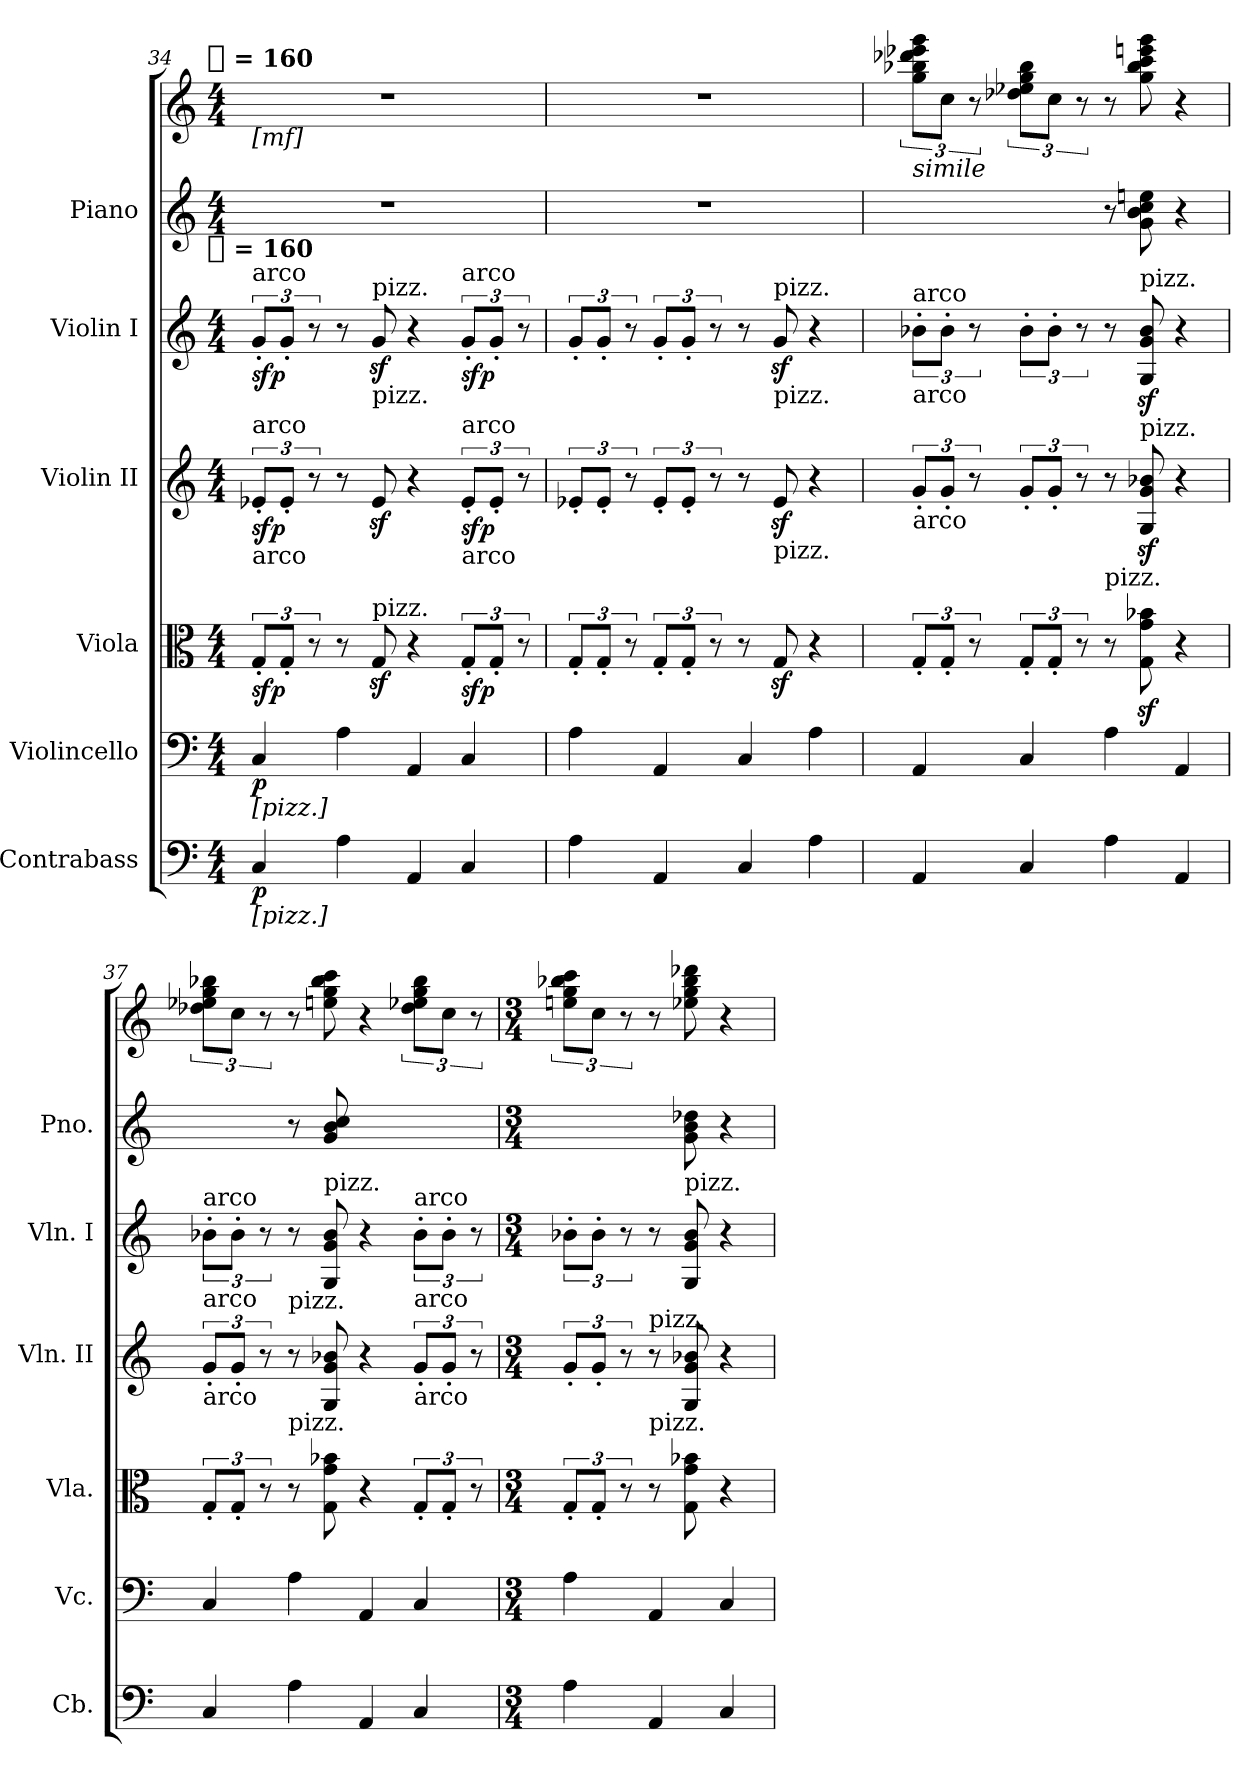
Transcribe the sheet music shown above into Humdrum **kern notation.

**kern	**dynam	**kern	**dynam	**kern	**dynam	**kern	**dynam	**kern	**dynam	**kern	**kern
*part6	*part6	*part5	*part5	*part4	*part4	*part3	*part3	*part2	*part2	*part1	*part1
*staff7	*staff7	*staff6	*staff6	*staff5	*staff5	*staff4	*staff4	*staff3	*staff3	*staff2	*staff1
*I"Contrabass	*	*I"Violincello	*	*I"Viola	*	*I"Violin II	*	*I"Violin I	*	*I"Piano	*
*I'Cb.	*	*I'Vc.	*	*I'Vla.	*	*I'Vln. II	*	*I'Vln. I	*	*I'Pno.	*
*clefF4	*	*clefF4	*	*clefC3	*	*clefG2	*	*clefG2	*	*clefG2	*clefG2
*k[]	*	*k[]	*	*k[]	*	*k[]	*	*k[]	*	*k[]	*k[]
*C:	*	*C:	*	*C:	*	*C:	*	*C:	*	*C:	*C:
!!LO:TX:omd:t=[quarter] = 160
*M4/4	*	*M4/4	*	*M4/4	*	*M4/4	*	*M4/4	*	*M4/4	*M4/4
*MM160	*	*MM160	*	*MM160	*	*MM160	*	*MM160	*	*MM160	*MM160
=34	=34	=34	=34	=34	=34	=34	=34	=34	=34	=34	=34
!	!	!	!	!	!	!	!	!	!	!	!LO:TX:b:t=[mf]
!	!	!	!	!	!	!	!	!LO:TX:a:t=arco	!	!	!
!	!	!	!	!	!	!	!	!LO:TX:t=[quarter] = 160	!	!	!
!	!	!	!	!	!	!LO:TX:a:t=arco	!	!	!	!	!
!	!	!	!	!	!	!LO:TX:b:t=arco	!	!	!	!	!
!	!	!LO:TX:b:t=[pizz.]	!	!	!	!	!	!	!	!	!
!LO:TX:b:t=[pizz.]	!	!	!	!	!	!	!	!	!	!	!
4C	p	4C	p	12G'L	sfp	12e-X'L	sfp	12g'L	sfp	1r	1r
.	.	.	.	12G'J	.	12e-'J	.	12g'J	.	.	.
.	.	.	.	12r	.	12r	.	12r	.	.	.
4A	.	4A	.	8r	.	8r	.	8r	.	.	.
!	!	!	!	!	!	!	!	!LO:TX:b:t=pizz.	!	!	!
!	!	!	!	!	!	!	!	!LO:TX:a:t=pizz.	!	!	!
!	!	!	!	!LO:TX:a:t=pizz.	!	!	!	!	!	!	!
.	.	.	.	8Gz	.	8e-z	.	8gz	.	.	.
4AA	.	4AA	.	4r	.	4r	.	4r	.	.	.
!	!	!	!	!	!	!	!	!LO:TX:a:t=arco	!	!	!
!	!	!	!	!	!	!LO:TX:b:t=arco	!	!	!	!	!
!	!	!	!	!	!	!LO:TX:a:t=arco	!	!	!	!	!
4C	.	4C	.	12G'L	sfp	12e-'L	sfp	12g'L	sfp	.	.
.	.	.	.	12G'J	.	12e-'J	.	12g'J	.	.	.
.	.	.	.	12r	.	12r	.	12r	.	.	.
=35	=35	=35	=35	=35	=35	=35	=35	=35	=35	=35	=35
4A	.	4A	.	12G'L	.	12e-X'L	.	12g'L	.	1r	1r
.	.	.	.	12G'J	.	12e-'J	.	12g'J	.	.	.
.	.	.	.	12r	.	12r	.	12r	.	.	.
4AA	.	4AA	.	12G'L	.	12e-'L	.	12g'L	.	.	.
.	.	.	.	12G'J	.	12e-'J	.	12g'J	.	.	.
.	.	.	.	12r	.	12r	.	12r	.	.	.
4C	.	4C	.	8r	.	8r	.	8r	.	.	.
!	!	!	!	!	!	!	!	!LO:TX:b:t=pizz.	!	!	!
!	!	!	!	!	!	!	!	!LO:TX:a:t=pizz.	!	!	!
!	!	!	!	!	!	!LO:TX:b:t=pizz.	!	!	!	!	!
.	.	.	.	8Gz	.	8e-z	.	8gz	.	.	.
4A	.	4A	.	4r	.	4r	.	4r	.	.	.
=36	=36	=36	=36	=36	=36	=36	=36	=36	=36	=36	=36
!	!	!	!	!	!	!	!	!	!	!	!LO:TX:b:i:t=simile
!	!	!	!	!	!	!	!	!LO:TX:b:t=arco	!	!	!
!	!	!	!	!	!	!	!	!LO:TX:a:t=arco	!	!	!
!	!	!	!	!	!	!LO:TX:b:t=arco	!	!	!	!	!
4AA	.	4AA	.	12G'L	.	12g'L	.	12b-X'L	.	2ryy	12gg\ 12bb-X\ 12ddd-X\ 12eee-X\ 12ggg\L
.	.	.	.	12G'J	.	12g'J	.	12b-'J	.	.	12cc\J
.	.	.	.	12r	.	12r	.	12r	.	.	12r
4C	.	4C	.	12G'L	.	12g'L	.	12b-'L	.	.	12dd-X\ 12ee-X\ 12gg\ 12bb-\L
.	.	.	.	12G'J	.	12g'J	.	12b-'J	.	.	12cc\J
.	.	.	.	12r	.	12r	.	12r	.	.	12r
!	!	!	!	!	!	!LO:TX:b:t=pizz.	!	!	!	!	!
4A	.	4A	.	8r	.	8r	.	8r	.	8r	8r
!	!	!	!	!	!	!	!	!LO:TX:b:t=pizz.	!	!	!
!	!	!	!	!	!	!	!	!LO:TX:a:t=pizz.	!	!	!
.	.	.	.	8Gz 8gz 8b-Xz	.	8Gz 8gz 8b-Xz	.	8Gz 8gz 8b-z	.	8g 8b 8cc 8een	8gg 8bb- 8ccc 8eeen 8ggg
4AA	.	4AA	.	4r	.	4r	.	4r	.	4r	4r
=37	=37	=37	=37	=37	=37	=37	=37	=37	=37	=37	=37
!	!	!	!	!	!	!	!	!LO:TX:b:t=arco	!	!	!
!	!	!	!	!	!	!	!	!LO:TX:a:t=arco	!	!	!
!	!	!	!	!	!	!LO:TX:b:t=arco	!	!	!	!	!
4C	.	4C	.	12G'L	.	12g'L	.	12b-X'L	.	4ryy	12dd-X\ 12ee-X\ 12gg\ 12bb-X\L
.	.	.	.	12G'J	.	12g'J	.	12b-'J	.	.	12cc\J
.	.	.	.	12r	.	12r	.	12r	.	.	12r
!	!	!	!	!	!	!	!	!LO:TX:b:t=pizz.	!	!	!
!	!	!	!	!	!	!LO:TX:b:t=pizz.	!	!	!	!	!
4A	.	4A	.	8r	.	8r	.	8r	.	8r	8r
!	!	!	!	!	!	!	!	!LO:TX:a:t=pizz.	!	!	!
.	.	.	.	8G 8g 8b-X	.	8G 8g 8b-X	.	8G 8g 8b-	.	8g 8b 8cc	8een 8gg 8bb- 8ccc
4AA	.	4AA	.	4r	.	4r	.	4r	.	2ryy	4r
!	!	!	!	!	!	!	!	!LO:TX:b:t=arco	!	!	!
!	!	!	!	!	!	!	!	!LO:TX:a:t=arco	!	!	!
!	!	!	!	!	!	!LO:TX:b:t=arco	!	!	!	!	!
4C	.	4C	.	12G'L	.	12g'L	.	12b-'L	.	.	12dd-\ 12ee-X\ 12gg\ 12bb-\L
.	.	.	.	12G'J	.	12g'J	.	12b-'J	.	.	12cc\J
.	.	.	.	12r	.	12r	.	12r	.	.	12r
=38	=38	=38	=38	=38	=38	=38	=38	=38	=38	=38	=38
*M3/4	*	*M3/4	*	*M3/4	*	*M3/4	*	*M3/4	*	*M3/4	*M3/4
4A	.	4A	.	12G'L	.	12g'L	.	12b-X'L	.	4.ryy	12een\ 12gg\ 12bb-X\ 12ccc\L
.	.	.	.	12G'J	.	12g'J	.	12b-'J	.	.	12cc\J
.	.	.	.	12r	.	12r	.	12r	.	.	12r
!	!	!	!	!	!	!LO:TX:a:t=pizz.	!	!	!	!	!
!	!	!	!	!LO:TX:a:t=pizz.	!	!	!	!	!	!	!
4AA	.	4AA	.	8r	.	8r	.	8r	.	.	8r
!	!	!	!	!	!	!	!	!LO:TX:a:t=pizz.	!	!	!
.	.	.	.	8G 8g 8b-X	.	8G 8g 8b-X	.	8G 8g 8b-	.	8g 8b 8dd-X	8ee-X 8gg 8bb- 8ddd-X
4C	.	4C	.	4r	.	4r	.	4r	.	4r	4r
=	=	=	=	=	=	=	=	=	=	=	=
*-	*-	*-	*-	*-	*-	*-	*-	*-	*-	*-	*-
